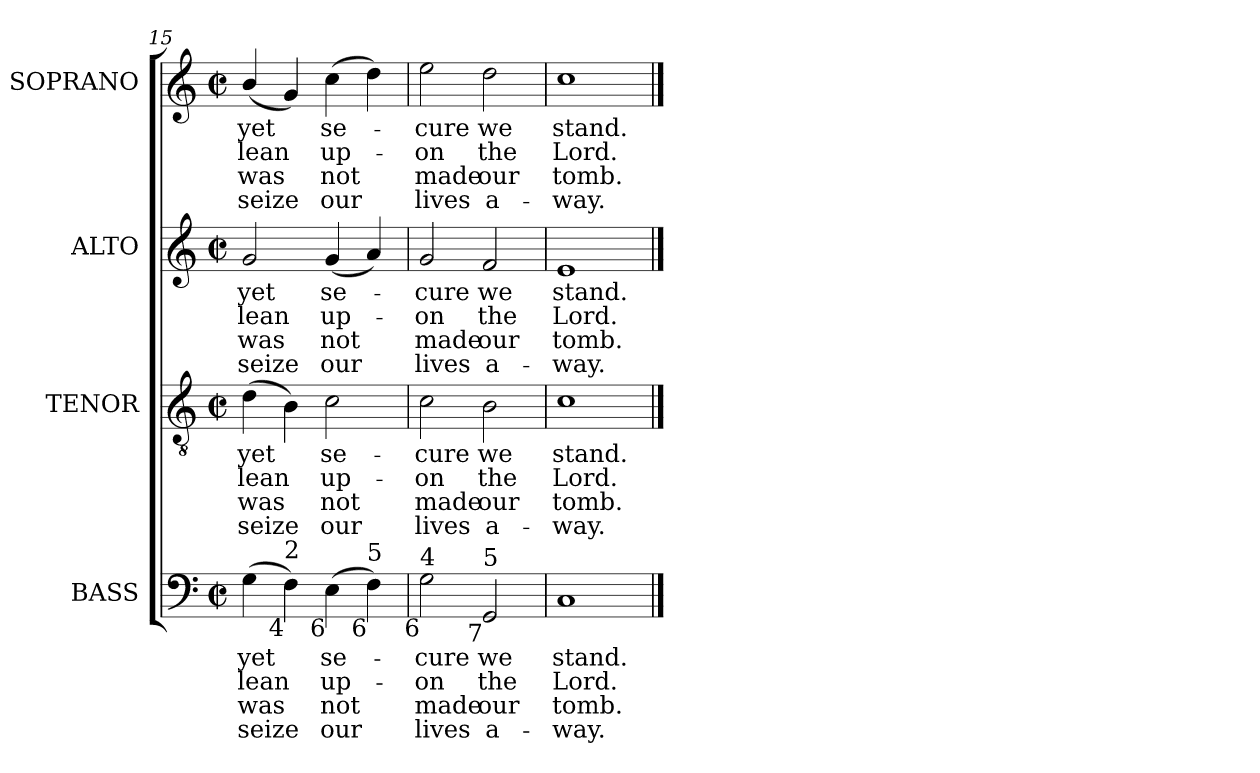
**kern	**text	**text	**text	**text	**kern	**text	**text	**text	**text	**kern	**text	**text	**text	**text	**kern	**text	**text	**text	**text
*part4	*part4	*part4	*part4	*part4	*part3	*part3	*part3	*part3	*part3	*part2	*part2	*part2	*part2	*part2	*part1	*part1	*part1	*part1	*part1
*staff4	*staff4	*staff4	*staff4	*staff4	*staff3	*staff3	*staff3	*staff3	*staff3	*staff2	*staff2	*staff2	*staff2	*staff2	*staff1	*staff1	*staff1	*staff1	*staff1
*I"BASS	*	*	*	*	*I"TENOR	*	*	*	*	*I"ALTO	*	*	*	*	*I"SOPRANO	*	*	*	*
*I'B.	*	*	*	*	*I'T.	*	*	*	*	*I'A.	*	*	*	*	*I'S.	*	*	*	*
*clefF4	*	*	*	*	*clefGv2	*	*	*	*	*clefG2	*	*	*	*	*clefG2	*	*	*	*
*	*	*	*	*	*ITrd7c12	*	*	*	*	*	*	*	*	*	*	*	*	*	*
*k[]	*	*	*	*	*k[]	*	*	*	*	*k[]	*	*	*	*	*k[]	*	*	*	*
*C:	*	*	*	*	*C:	*	*	*	*	*C:	*	*	*	*	*C:	*	*	*	*
*M2/2	*	*	*	*	*M2/2	*	*	*	*	*M2/2	*	*	*	*	*M2/2	*	*	*	*
*met(c|)	*	*	*	*	*met(c|)	*	*	*	*	*met(c|)	*	*	*	*	*met(c|)	*	*	*	*
=15	=15	=15	=15	=15	=15	=15	=15	=15	=15	=15	=15	=15	=15	=15	=15	=15	=15	=15	=15
!	!LO:LY:b:color=#000000	!LO:LY:b:color=#000000	!LO:LY:b:color=#000000	!LO:LY:b:color=#000000	!	!	!	!	!	!	!	!	!	!	!	!	!	!	!
!	!	!	!	!	!	!LO:LY:b:color=#000000	!LO:LY:b:color=#000000	!LO:LY:b:color=#000000	!LO:LY:b:color=#000000	!	!	!	!	!	!	!	!	!	!
!	!	!	!	!	!	!	!	!	!	!	!LO:LY:b:color=#000000	!LO:LY:b:color=#000000	!LO:LY:b:color=#000000	!LO:LY:b:color=#000000	!	!	!	!	!
!	!	!	!	!	!	!	!	!	!	!	!	!	!	!	!	!LO:LY:b:color=#000000	!LO:LY:b:color=#000000	!LO:LY:b:color=#000000	!LO:LY:b:color=#000000
(4Gi\	yet	lean	was	seize	(4Di\	yet	lean	was	seize	2gi/	yet	lean	was	seize	(4bi/	yet	lean	was	seize
!LO:TX:b:rj:t=4	!	!	!	!	!	!	!	!	!	!	!	!	!	!	!	!	!	!	!
!LO:TX:t=2	!	!	!	!	!	!	!	!	!	!	!	!	!	!	!	!	!	!	!
4Fi\)	.	.	.	.	4BBi\)	.	.	.	.	.	.	.	.	.	4gi/)	.	.	.	.
!	!LO:LY:b:color=#000000	!LO:LY:b:color=#000000	!LO:LY:b:color=#000000	!LO:LY:b:color=#000000	!	!	!	!	!	!	!	!	!	!	!	!	!	!	!
!	!	!	!	!	!	!LO:LY:b:color=#000000	!LO:LY:b:color=#000000	!LO:LY:b:color=#000000	!LO:LY:b:color=#000000	!	!	!	!	!	!	!	!	!	!
!	!	!	!	!	!	!	!	!	!	!	!LO:LY:b:color=#000000	!LO:LY:b:color=#000000	!LO:LY:b:color=#000000	!LO:LY:b:color=#000000	!	!	!	!	!
!LO:TX:b:rj:t=6	!	!	!	!	!	!	!	!	!	!	!	!	!	!	!	!	!	!	!
!	!	!	!	!	!	!	!	!	!	!	!	!	!	!	!	!LO:LY:b:color=#000000	!LO:LY:b:color=#000000	!LO:LY:b:color=#000000	!LO:LY:b:color=#000000
(4Ei\	se-	up-	not	our	2Ci\	se-	up-	not	our	(4gi/	se-	up-	not	our	(4cci\	se-	up-	not	our
!LO:TX:b:rj:t=6	!	!	!	!	!	!	!	!	!	!	!	!	!	!	!	!	!	!	!
!LO:TX:t=5	!	!	!	!	!	!	!	!	!	!	!	!	!	!	!	!	!	!	!
4Fi\)	.	.	.	.	.	.	.	.	.	4ai/)	.	.	.	.	4ddi\)	.	.	.	.
=16	=16	=16	=16	=16	=16	=16	=16	=16	=16	=16	=16	=16	=16	=16	=16	=16	=16	=16	=16
!	!LO:LY:b:color=#000000	!LO:LY:b:color=#000000	!LO:LY:b:color=#000000	!LO:LY:b:color=#000000	!	!	!	!	!	!	!	!	!	!	!	!	!	!	!
!	!	!	!	!	!	!LO:LY:b:color=#000000	!LO:LY:b:color=#000000	!LO:LY:b:color=#000000	!LO:LY:b:color=#000000	!	!	!	!	!	!	!	!	!	!
!	!	!	!	!	!	!	!	!	!	!	!LO:LY:b:color=#000000	!LO:LY:b:color=#000000	!LO:LY:b:color=#000000	!LO:LY:b:color=#000000	!	!	!	!	!
!LO:TX:b:rj:t=6	!	!	!	!	!	!	!	!	!	!	!	!	!	!	!	!	!	!	!
!LO:TX:t=4	!	!	!	!	!	!	!	!	!	!	!	!	!	!	!	!	!	!	!
!	!	!	!	!	!	!	!	!	!	!	!	!	!	!	!	!LO:LY:b:color=#000000	!LO:LY:b:color=#000000	!LO:LY:b:color=#000000	!LO:LY:b:color=#000000
2Gi\	-cure	-on	made	lives	2Ci\	-cure	-on	made	lives	2gi/	-cure	-on	made	lives	2eei\	-cure	-on	made	lives
!	!LO:LY:b:color=#000000	!LO:LY:b:color=#000000	!LO:LY:b:color=#000000	!LO:LY:b:color=#000000	!	!	!	!	!	!	!	!	!	!	!	!	!	!	!
!	!	!	!	!	!	!LO:LY:b:color=#000000	!LO:LY:b:color=#000000	!LO:LY:b:color=#000000	!LO:LY:b:color=#000000	!	!	!	!	!	!	!	!	!	!
!	!	!	!	!	!	!	!	!	!	!	!LO:LY:b:color=#000000	!LO:LY:b:color=#000000	!LO:LY:b:color=#000000	!LO:LY:b:color=#000000	!	!	!	!	!
!LO:TX:b:rj:t=7	!	!	!	!	!	!	!	!	!	!	!	!	!	!	!	!	!	!	!
!LO:TX:t=5	!	!	!	!	!	!	!	!	!	!	!	!	!	!	!	!	!	!	!
!	!	!	!	!	!	!	!	!	!	!	!	!	!	!	!	!LO:LY:b:color=#000000	!LO:LY:b:color=#000000	!LO:LY:b:color=#000000	!LO:LY:b:color=#000000
2GGi/	we	the	our	a-	2BBi\	we	the	our	a-	2fi/	we	the	our	a-	2ddi\	we	the	our	a-
=17	=17	=17	=17	=17	=17	=17	=17	=17	=17	=17	=17	=17	=17	=17	=17	=17	=17	=17	=17
!	!LO:LY:b:color=#000000	!LO:LY:b:color=#000000	!LO:LY:b:color=#000000	!LO:LY:b:color=#000000	!	!	!	!	!	!	!	!	!	!	!	!	!	!	!
!	!	!	!	!	!	!LO:LY:b:color=#000000	!LO:LY:b:color=#000000	!LO:LY:b:color=#000000	!LO:LY:b:color=#000000	!	!	!	!	!	!	!	!	!	!
!	!	!	!	!	!	!	!	!	!	!	!LO:LY:b:color=#000000	!LO:LY:b:color=#000000	!LO:LY:b:color=#000000	!LO:LY:b:color=#000000	!	!	!	!	!
!	!	!	!	!	!	!	!	!	!	!	!	!	!	!	!	!LO:LY:b:color=#000000	!LO:LY:b:color=#000000	!LO:LY:b:color=#000000	!LO:LY:b:color=#000000
1Ci	stand.	Lord.	-tomb.	way.	1Ci	stand.	Lord.	-tomb.	way.	1ei	stand.	Lord.	-tomb.	way.	1cci	stand.	Lord.	-tomb.	way.
==	==	==	==	==	==	==	==	==	==	==	==	==	==	==	==	==	==	==	==
*-	*-	*-	*-	*-	*-	*-	*-	*-	*-	*-	*-	*-	*-	*-	*-	*-	*-	*-	*-
